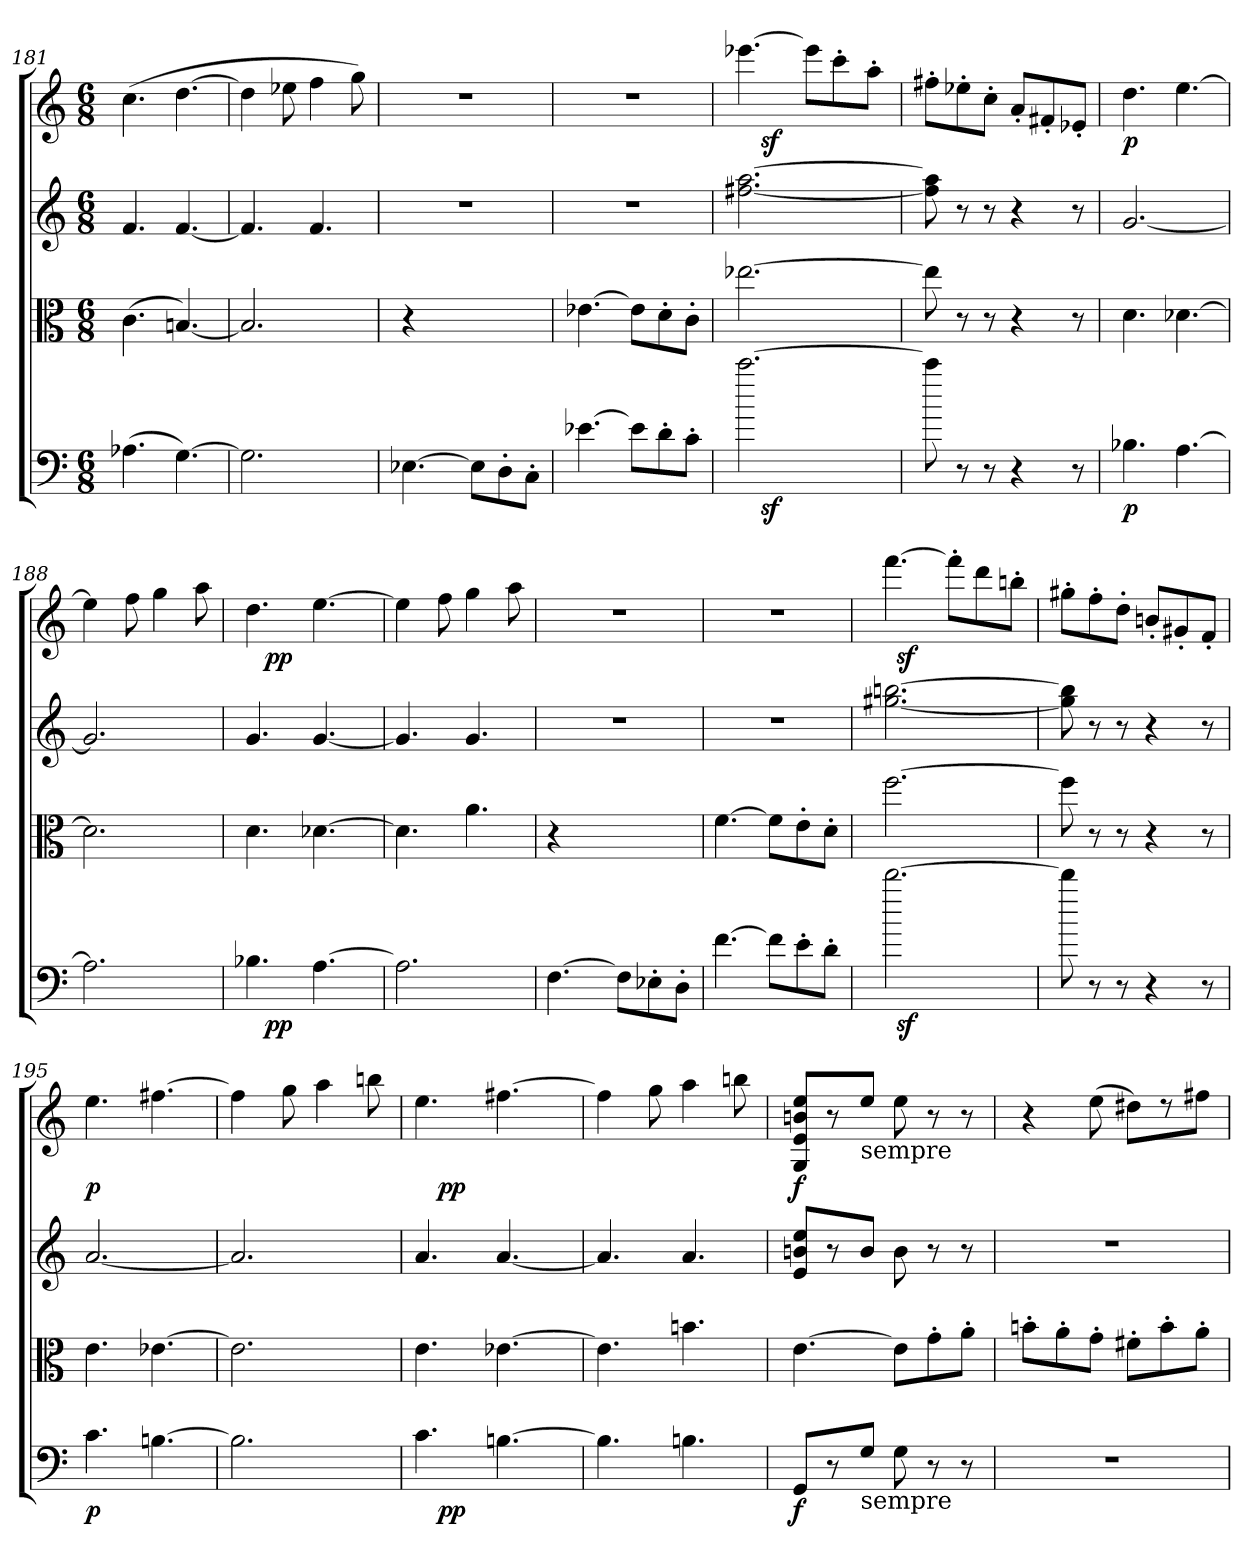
**kern	**dynam	**kern	**kern	**kern	**dynam
*part4	*part4	*part3	*part2	*part1	*part1
*staff4	*staff4	*staff3	*staff2	*staff1	*staff1
*clefF4	*	*clefC3	*clefG2	*clefG2	*
*M6/8	*	*M6/8	*M6/8	*M6/8	*
=181	=181	=181	=181	=181	=181
(>4.A-\	.	(>4.c\	4.f/	(>4.cc\	.
[4.G\)	.	[4.Bn/)	[4.f/	[4.dd\	.
=182	=182	=182	=182	=182	=182
2.G\]	.	2.B/]	4.f/]	4dd\]	.
.	.	.	.	8ee-\	.
.	.	.	4.f/	4ff\	.
.	.	.	.	8gg\)	.
=183	=183	=183	=183	=183	=183
[4.E-\	.	4r	2.r	2.r	.
.	.	2ryy	.	.	.
8E-\L]	.	.	.	.	.
8D'>\	.	.	.	.	.
8C'>\J	.	.	.	.	.
=184	=184	=184	=184	=184	=184
[4.e-\	.	[4.e-\	2.r	2.r	.
8e-\L]	.	8e-\L]	.	.	.
8d'>\	.	8d'>\	.	.	.
8c'>\J	.	8c'>\J	.	.	.
=185	=185	=185	=185	=185	=185
*^	*	*	*	*^	*
[2.ccc\	16.ryy	.	[2.ee-\	[2.ff#\ [2.aa\	[4.eee-\	16.ryy	.
!	!	!LO:DY:b	!	!	!	!	!LO:DY:b
.	2ryy	sf	.	.	.	2ryy	sf
.	.	.	.	.	8eee-\L]	.	.
.	.	.	.	.	8ccc'>\	.	.
.	8ryy	.	.	.	.	8ryy	.
.	.	.	.	.	8aa'>\J	.	.
.	32ryy	.	.	.	.	32ryy	.
*v	*v	*	*	*	*v	*v	*
=186	=186	=186	=186	=186	=186
8ccc\]	.	8ee-\]	8ff#]\ 8aa]\	8ff#'>\L	.
8r	.	8r	8r	8ee-'>\	.
8r	.	8r	8r	8cc'>\J	.
4r	.	4r	4r	8a'</L	.
.	.	.	.	8f#'</	.
8r	.	8r	8r	8e-'</J	.
!!LO:LB:g=z
=187	=187	=187	=187	=187	=187
!	!LO:DY:b	!	!	!	!LO:DY:b
4.B-\	p	4.d\	[2.g/	4.dd\	p
[4.A\	.	[4.d-\	.	[4.ee\	.
=188	=188	=188	=188	=188	=188
2.A\]	.	2.d-\]	2.g/]	4ee\]	.
.	.	.	.	8ff\	.
.	.	.	.	4gg\	.
.	.	.	.	8aa\	.
=189	=189	=189	=189	=189	=189
*^	*	*	*	*^	*
4.B-\	16ryy	.	4.d\	4.g/	4.dd\	16ryy	.
!	!	!LO:DY:b	!	!	!	!	!LO:DY:b
.	2ryy	pp	.	.	.	2ryy	pp
[4.A\	.	.	[4.d-\	[4.g/	[4.ee\	.	.
.	8.ryy	.	.	.	.	8.ryy	.
*v	*v	*	*	*	*v	*v	*
=190	=190	=190	=190	=190	=190
2.A\]	.	4.d-\]	4.g/]	4ee\]	.
.	.	.	.	8ff\	.
.	.	4.a\	4.g/	4gg\	.
.	.	.	.	8aa\	.
=191	=191	=191	=191	=191	=191
[4.F\	.	4r	2.r	2.r	.
.	.	2ryy	.	.	.
8F\L]	.	.	.	.	.
8E-'>\	.	.	.	.	.
8D'>\J	.	.	.	.	.
=192	=192	=192	=192	=192	=192
[4.f\	.	[4.f\	2.r	2.r	.
8f\L]	.	8f\L]	.	.	.
8e'>\	.	8e'>\	.	.	.
8d'>\J	.	8d'>\J	.	.	.
=193	=193	=193	=193	=193	=193
*^	*	*	*	*^	*
[2.ddd\	32ryy	.	[2.ff\	[2.gg#\ [2.bbn\	[4.fff\	32ryy	.
!	!	!LO:DY:b	!	!	!	!	!LO:DY:b
.	2ryy	sf	.	.	.	2ryy	sf
.	.	.	.	.	8fff'>\L]	.	.
.	.	.	.	.	8ddd\	.	.
.	8..ryy	.	.	.	.	8..ryy	.
.	.	.	.	.	8bbn'>\J	.	.
*v	*v	*	*	*	*v	*v	*
=194	=194	=194	=194	=194	=194
8ddd\]	.	8ff\]	8gg#]\ 8bb]\	8gg#'>\L	.
8r	.	8r	8r	8ff'>\	.
8r	.	8r	8r	8dd'>\J	.
4r	.	4r	4r	8bn'</L	.
.	.	.	.	8g#'</	.
8r	.	8r	8r	8f'</J	.
=195	=195	=195	=195	=195	=195
!	!LO:DY:b	!	!	!	!LO:DY:b
4.c\	p	4.e\	[2.a/	4.ee\	p
[4.Bn\	.	[4.e-\	.	[4.ff#\	.
=196	=196	=196	=196	=196	=196
2.B\]	.	2.e-\]	2.a/]	4ff#\]	.
.	.	.	.	8gg\	.
.	.	.	.	4aa\	.
.	.	.	.	8bbn\	.
=197	=197	=197	=197	=197	=197
*^	*	*	*	*^	*
4.c\	16ryy	.	4.e\	4.a/	4.ee\	16ryy	.
!	!	!LO:DY:b	!	!	!	!	!LO:DY:b
.	2ryy	pp	.	.	.	2ryy	pp
[4.Bn\	.	.	[4.e-\	[4.a/	[4.ff#\	.	.
.	8.ryy	.	.	.	.	8.ryy	.
*v	*v	*	*	*	*v	*v	*
=198	=198	=198	=198	=198	=198
4.B\]	.	4.e-\]	4.a/]	4ff#\]	.
.	.	.	.	8gg\	.
4.Bn\	.	4.bn\	4.a/	4aa\	.
.	.	.	.	8bbn\	.
=199	=199	=199	=199	=199	=199
!	!LO:DY:b	!	!	!	!LO:DY:b
8GG/L	f	[4.e\	8e/ 8bn/ 8ee/L	8G/ 8e/ 8bn/ 8ee/L	f
8r	.	.	8r	8r	.
!	!	!	!	!LO:TX:b:t=sempre	!
!LO:TX:b:t=sempre	!	!	!	!	!
8G/J	.	.	8b/J	8ee/J	.
8G\	.	8e\L]	8b\	8ee\	.
8r	.	8g'>\	8r	8r	.
8r	.	8a'>\J	8r	8r	.
!!LO:LB:g=z
=200	=200	=200	=200	=200	=200
2.r	.	8bn'>\L	2.r	4r	.
.	.	8a'>\	.	.	.
.	.	8g'>\J	.	(>8ee\	.
.	.	8f#'>\L	.	8dd#\L)	.
.	.	8b'>\	.	8r	.
.	.	8a'>\J	.	8ff#\J	.
=	=	=	=	=	=
*-	*-	*-	*-	*-	*-
